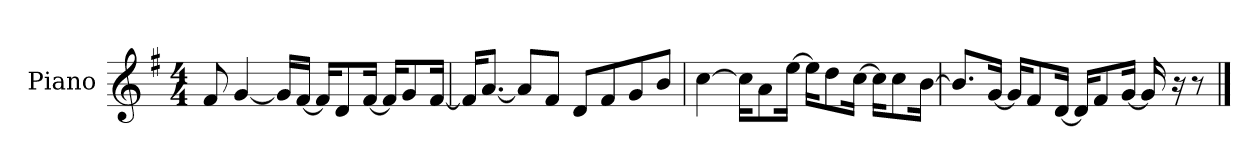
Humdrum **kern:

**kern
*part1
*staff1
*I"Piano
*I'P-no
*clefG2
*k[f#]
*M4/4
*MM90
=1
8f#/
[4g/
16g/LL]
[16f#/JJ
16f#/KL]
8d/
[16f#/Jk
16f#/KL]
8g/
[16f#/Jk
=2
16f#/KL]
[8.a/J
8a/L]
8f#/J
8d/L
8f#/
8g/
8b/J
=3
[4cc\
16cc\KL]
8a\
[16ee\Jk
16ee\KL]
8dd\
[16cc\Jk
16cc\KL]
8cc\
[16b\Jk
!!LO:LB:g=z
=4
8.b/L]
[16g/Jk
16g/KL]
8f#/
[16d/Jk
16d/KL]
8f#/
[16g/Jk
16g/]
16r
8r
==
*-
